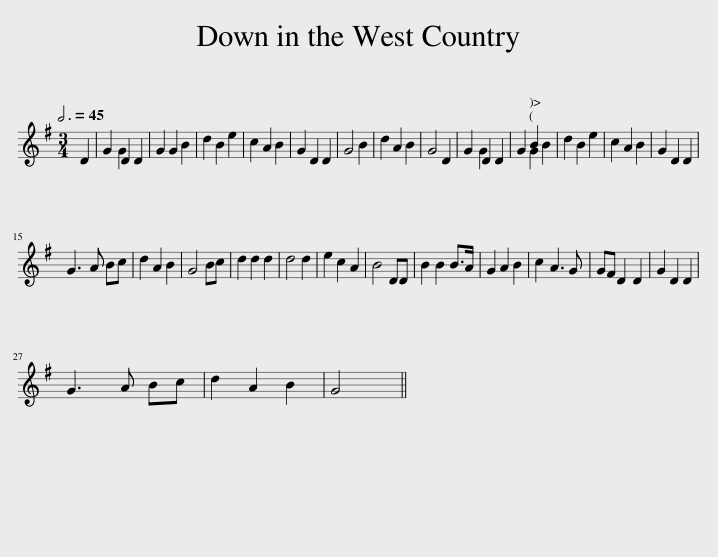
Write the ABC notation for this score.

X:1
%%score ( 1 2 )
L:1/8
Q:3/4=45
M:3/4
I:linebreak $
K:G
V:1 treble
V:2 treble
V:1
 D2 | G2 D2 D2 | G2 G2 B2 | d2 B2 e2 | c2 A2 B2 | %5
 G2 D2 D2 | G4 B2 | d2 A2 B2 | G4 D2 | G2 D2 D2 | %10
 G2 B2 B2 | d2 B2 e2 | c2 A2 B2 | G2 D2 D2 |$ G3 A Bc | %15
 d2 A2 B2 | G4 Bc | d2 d2 d2 | d4 d2 | e2 c2 A2 | %20
 B4 DD | B2 B2 B>A | G2 A2 B2 | c2 A3 G | GF D2 D2 | %25
 G2 D2 D2 |$ G3 A Bc | d2 A2 B2 | G4 || %29
V:2
 x2 | x2 G2 x2 | x6 | x6 | x6 | %5
 x6 | x6 | x6 | x6 | x2 G2 x2 | %10
 x2 G2 x2 | x6 | x6 | x6 |$ x6 | %15
 x6 | x6 | x6 | x6 | x6 | %20
 x6 | x6 | x6 | x6 | x6 | %25
 x6 |$ x6 | x6 | x4 || %29
